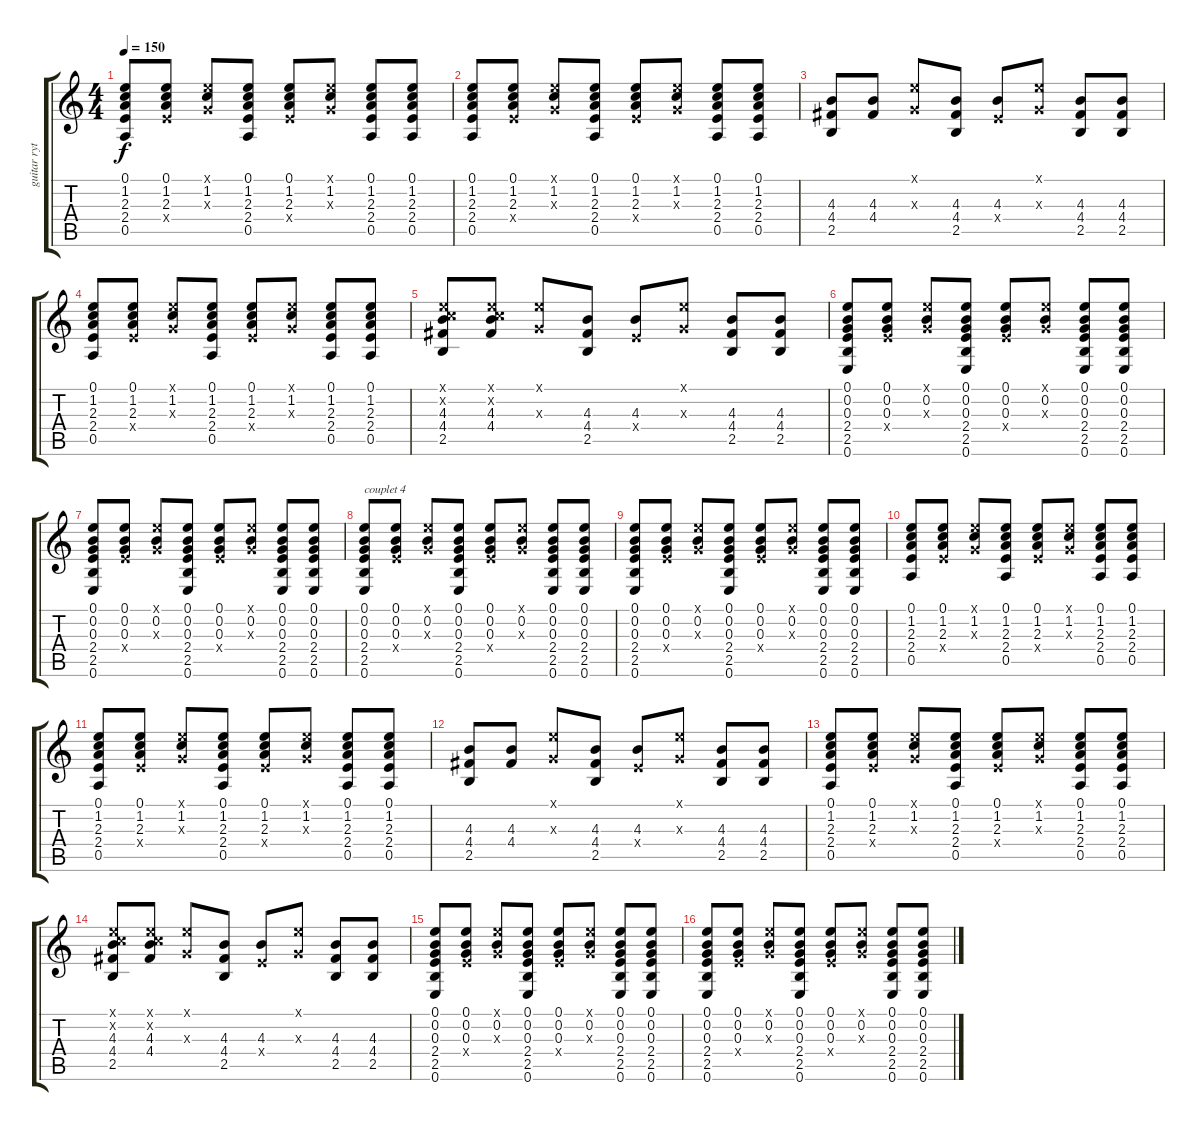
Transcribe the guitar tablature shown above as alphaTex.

\track ("guitar rythmique" "guitar ryt") {instrument acousticguitarsteel}
\staff {score tabs}
\tuning (E4 B3 G3 D3 A2 E2) {hide}
\ts (4 4)
\tempo 150
\clef g2
\ks c
(0.1 1.2 2.3 2.4 0.5).8{dy f} (0.1 1.2 2.3 2.4{x}).8 (0.1{x} 1.2 0.3{x}).8 (0.1 1.2 2.3 2.4 0.5).8 (0.1 1.2 2.3 2.4{x}).8 (0.1{x} 1.2 0.3{x}).8 (0.1 1.2 2.3 2.4 0.5).8 (0.1 1.2 2.3 2.4 0.5).8 |
(0.1 1.2 2.3 2.4 0.5).8 (0.1 1.2 2.3 2.4{x}).8 (0.1{x} 1.2 0.3{x}).8 (0.1 1.2 2.3 2.4 0.5).8 (0.1 1.2 2.3 2.4{x}).8 (0.1{x} 1.2 0.3{x}).8 (0.1 1.2 2.3 2.4 0.5).8 (0.1 1.2 2.3 2.4 0.5).8 |
(4.3 4.4 2.5).8 (4.3 4.4).8 (0.1{x} 0.3{x}).8 (4.3 4.4 2.5).8 (4.3 2.4{x}).8 (0.1{x} 0.3{x}).8 (4.3 4.4 2.5).8 (4.3 4.4 2.5).8 |
(0.1 1.2 2.3 2.4 0.5).8 (0.1 1.2 2.3 2.4{x}).8 (0.1{x} 1.2 0.3{x}).8 (0.1 1.2 2.3 2.4 0.5).8 (0.1 1.2 2.3 2.4{x}).8 (0.1{x} 1.2 0.3{x}).8 (0.1 1.2 2.3 2.4 0.5).8 (0.1 1.2 2.3 2.4 0.5).8 |
(0.1{x} 1.2{x} 4.3 4.4 2.5).8 (0.1{x} 1.2{x} 4.3 4.4).8 (0.1{x} 0.3{x}).8 (4.3 4.4 2.5).8 (4.3 2.4{x}).8 (0.1{x} 0.3{x}).8 (4.3 4.4 2.5).8 (4.3 4.4 2.5).8 |
(0.1 0.2 0.3 2.4 2.5 0.6).8 (0.1 0.2 0.3 2.4{x}).8 (0.1{x} 0.2 0.3{x}).8 (0.1 0.2 0.3 2.4 2.5 0.6).8 (0.1 0.2 0.3 2.4{x}).8 (0.1{x} 0.2 0.3{x}).8 (0.1 0.2 0.3 2.4 2.5 0.6).8 (0.1 0.2 0.3 2.4 2.5 0.6).8 |
(0.1 0.2 0.3 2.4 2.5 0.6).8 (0.1 0.2 0.3 2.4{x}).8 (0.1{x} 0.2 0.3{x}).8 (0.1 0.2 0.3 2.4 2.5 0.6).8 (0.1 0.2 0.3 2.4{x}).8 (0.1{x} 0.2 0.3{x}).8 (0.1 0.2 0.3 2.4 2.5 0.6).8 (0.1 0.2 0.3 2.4 2.5 0.6).8 |
(0.1 0.2 0.3 2.4 2.5 0.6).8{txt "couplet 4"} (0.1 0.2 0.3 2.4{x}).8 (0.1{x} 0.2 0.3{x}).8 (0.1 0.2 0.3 2.4 2.5 0.6).8 (0.1 0.2 0.3 2.4{x}).8 (0.1{x} 0.2 0.3{x}).8 (0.1 0.2 0.3 2.4 2.5 0.6).8 (0.1 0.2 0.3 2.4 2.5 0.6).8 |
(0.1 0.2 0.3 2.4 2.5 0.6).8 (0.1 0.2 0.3 2.4{x}).8 (0.1{x} 0.2 0.3{x}).8 (0.1 0.2 0.3 2.4 2.5 0.6).8 (0.1 0.2 0.3 2.4{x}).8 (0.1{x} 0.2 0.3{x}).8 (0.1 0.2 0.3 2.4 2.5 0.6).8 (0.1 0.2 0.3 2.4 2.5 0.6).8 |
(0.1 1.2 2.3 2.4 0.5).8 (0.1 1.2 2.3 2.4{x}).8 (0.1{x} 1.2 0.3{x}).8 (0.1 1.2 2.3 2.4 0.5).8 (0.1 1.2 2.3 2.4{x}).8 (0.1{x} 1.2 0.3{x}).8 (0.1 1.2 2.3 2.4 0.5).8 (0.1 1.2 2.3 2.4 0.5).8 |
(0.1 1.2 2.3 2.4 0.5).8 (0.1 1.2 2.3 2.4{x}).8 (0.1{x} 1.2 0.3{x}).8 (0.1 1.2 2.3 2.4 0.5).8 (0.1 1.2 2.3 2.4{x}).8 (0.1{x} 1.2 0.3{x}).8 (0.1 1.2 2.3 2.4 0.5).8 (0.1 1.2 2.3 2.4 0.5).8 |
(4.3 4.4 2.5).8 (4.3 4.4).8 (0.1{x} 0.3{x}).8 (4.3 4.4 2.5).8 (4.3 2.4{x}).8 (0.1{x} 0.3{x}).8 (4.3 4.4 2.5).8 (4.3 4.4 2.5).8 |
(0.1 1.2 2.3 2.4 0.5).8 (0.1 1.2 2.3 2.4{x}).8 (0.1{x} 1.2 0.3{x}).8 (0.1 1.2 2.3 2.4 0.5).8 (0.1 1.2 2.3 2.4{x}).8 (0.1{x} 1.2 0.3{x}).8 (0.1 1.2 2.3 2.4 0.5).8 (0.1 1.2 2.3 2.4 0.5).8 |
(0.1{x} 1.2{x} 4.3 4.4 2.5).8 (0.1{x} 1.2{x} 4.3 4.4).8 (0.1{x} 0.3{x}).8 (4.3 4.4 2.5).8 (4.3 2.4{x}).8 (0.1{x} 0.3{x}).8 (4.3 4.4 2.5).8 (4.3 4.4 2.5).8 |
(0.1 0.2 0.3 2.4 2.5 0.6).8 (0.1 0.2 0.3 2.4{x}).8 (0.1{x} 0.2 0.3{x}).8 (0.1 0.2 0.3 2.4 2.5 0.6).8 (0.1 0.2 0.3 2.4{x}).8 (0.1{x} 0.2 0.3{x}).8 (0.1 0.2 0.3 2.4 2.5 0.6).8 (0.1 0.2 0.3 2.4 2.5 0.6).8 |
(0.1 0.2 0.3 2.4 2.5 0.6).8 (0.1 0.2 0.3 2.4{x}).8 (0.1{x} 0.2 0.3{x}).8 (0.1 0.2 0.3 2.4 2.5 0.6).8 (0.1 0.2 0.3 2.4{x}).8 (0.1{x} 0.2 0.3{x}).8 (0.1 0.2 0.3 2.4 2.5 0.6).8 (0.1 0.2 0.3 2.4 2.5 0.6).8
